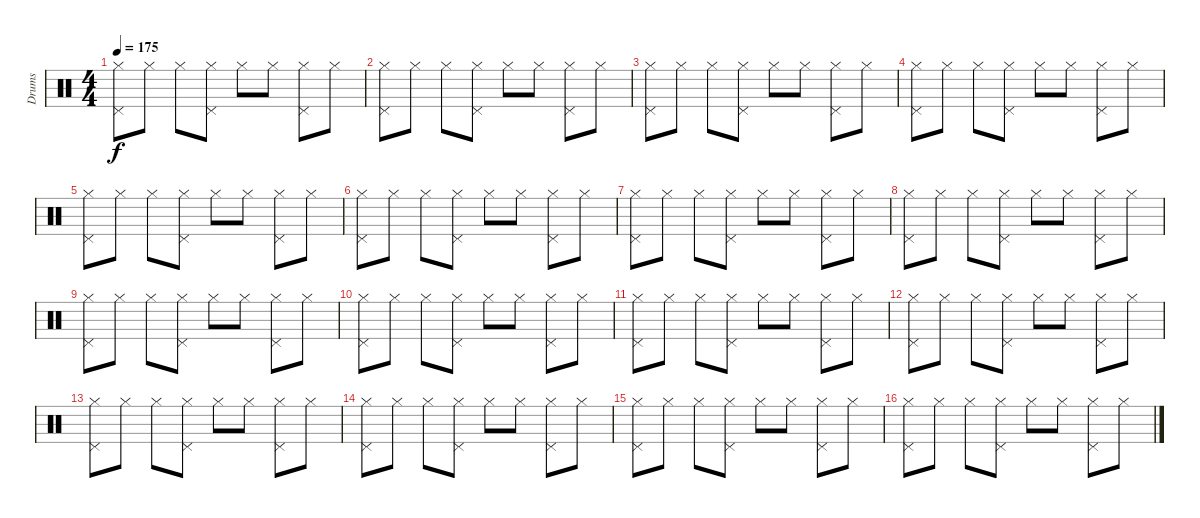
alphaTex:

\track ("Drums" "Drums") {instrument percussion}
\staff {score}
\articulation defaults
\ts (4 4)
\tempo 175
\clef neutral
\ks c
("Hi-Hat (closed)" "Pedal Hi-Hat (hit)").8{dy f} "Hi-Hat (closed)".8 "Hi-Hat (closed)".8 ("Hi-Hat (closed)" "Pedal Hi-Hat (hit)").8 "Hi-Hat (closed)".8 "Hi-Hat (closed)".8 ("Hi-Hat (closed)" "Pedal Hi-Hat (hit)").8 "Hi-Hat (closed)".8 |
("Hi-Hat (closed)" "Pedal Hi-Hat (hit)").8 "Hi-Hat (closed)".8 "Hi-Hat (closed)".8 ("Hi-Hat (closed)" "Pedal Hi-Hat (hit)").8 "Hi-Hat (closed)".8 "Hi-Hat (closed)".8 ("Hi-Hat (closed)" "Pedal Hi-Hat (hit)").8 "Hi-Hat (closed)".8 |
("Hi-Hat (closed)" "Pedal Hi-Hat (hit)").8 "Hi-Hat (closed)".8 "Hi-Hat (closed)".8 ("Hi-Hat (closed)" "Pedal Hi-Hat (hit)").8 "Hi-Hat (closed)".8 "Hi-Hat (closed)".8 ("Hi-Hat (closed)" "Pedal Hi-Hat (hit)").8 "Hi-Hat (closed)".8 |
("Hi-Hat (closed)" "Pedal Hi-Hat (hit)").8 "Hi-Hat (closed)".8 "Hi-Hat (closed)".8 ("Hi-Hat (closed)" "Pedal Hi-Hat (hit)").8 "Hi-Hat (closed)".8 "Hi-Hat (closed)".8 ("Hi-Hat (closed)" "Pedal Hi-Hat (hit)").8 "Hi-Hat (closed)".8 |
("Hi-Hat (closed)" "Pedal Hi-Hat (hit)").8 "Hi-Hat (closed)".8 "Hi-Hat (closed)".8 ("Hi-Hat (closed)" "Pedal Hi-Hat (hit)").8 "Hi-Hat (closed)".8 "Hi-Hat (closed)".8 ("Hi-Hat (closed)" "Pedal Hi-Hat (hit)").8 "Hi-Hat (closed)".8 |
("Hi-Hat (closed)" "Pedal Hi-Hat (hit)").8 "Hi-Hat (closed)".8 "Hi-Hat (closed)".8 ("Hi-Hat (closed)" "Pedal Hi-Hat (hit)").8 "Hi-Hat (closed)".8 "Hi-Hat (closed)".8 ("Hi-Hat (closed)" "Pedal Hi-Hat (hit)").8 "Hi-Hat (closed)".8 |
("Hi-Hat (closed)" "Pedal Hi-Hat (hit)").8 "Hi-Hat (closed)".8 "Hi-Hat (closed)".8 ("Hi-Hat (closed)" "Pedal Hi-Hat (hit)").8 "Hi-Hat (closed)".8 "Hi-Hat (closed)".8 ("Hi-Hat (closed)" "Pedal Hi-Hat (hit)").8 "Hi-Hat (closed)".8 |
("Hi-Hat (closed)" "Pedal Hi-Hat (hit)").8 "Hi-Hat (closed)".8 "Hi-Hat (closed)".8 ("Hi-Hat (closed)" "Pedal Hi-Hat (hit)").8 "Hi-Hat (closed)".8 "Hi-Hat (closed)".8 ("Hi-Hat (closed)" "Pedal Hi-Hat (hit)").8 "Hi-Hat (closed)".8 |
("Hi-Hat (closed)" "Pedal Hi-Hat (hit)").8 "Hi-Hat (closed)".8 "Hi-Hat (closed)".8 ("Hi-Hat (closed)" "Pedal Hi-Hat (hit)").8 "Hi-Hat (closed)".8 "Hi-Hat (closed)".8 ("Hi-Hat (closed)" "Pedal Hi-Hat (hit)").8 "Hi-Hat (closed)".8 |
("Hi-Hat (closed)" "Pedal Hi-Hat (hit)").8 "Hi-Hat (closed)".8 "Hi-Hat (closed)".8 ("Hi-Hat (closed)" "Pedal Hi-Hat (hit)").8 "Hi-Hat (closed)".8 "Hi-Hat (closed)".8 ("Hi-Hat (closed)" "Pedal Hi-Hat (hit)").8 "Hi-Hat (closed)".8 |
("Hi-Hat (closed)" "Pedal Hi-Hat (hit)").8 "Hi-Hat (closed)".8 "Hi-Hat (closed)".8 ("Hi-Hat (closed)" "Pedal Hi-Hat (hit)").8 "Hi-Hat (closed)".8 "Hi-Hat (closed)".8 ("Hi-Hat (closed)" "Pedal Hi-Hat (hit)").8 "Hi-Hat (closed)".8 |
("Hi-Hat (closed)" "Pedal Hi-Hat (hit)").8 "Hi-Hat (closed)".8 "Hi-Hat (closed)".8 ("Hi-Hat (closed)" "Pedal Hi-Hat (hit)").8 "Hi-Hat (closed)".8 "Hi-Hat (closed)".8 ("Hi-Hat (closed)" "Pedal Hi-Hat (hit)").8 "Hi-Hat (closed)".8 |
("Hi-Hat (closed)" "Pedal Hi-Hat (hit)").8 "Hi-Hat (closed)".8 "Hi-Hat (closed)".8 ("Hi-Hat (closed)" "Pedal Hi-Hat (hit)").8 "Hi-Hat (closed)".8 "Hi-Hat (closed)".8 ("Hi-Hat (closed)" "Pedal Hi-Hat (hit)").8 "Hi-Hat (closed)".8 |
("Hi-Hat (closed)" "Pedal Hi-Hat (hit)").8 "Hi-Hat (closed)".8 "Hi-Hat (closed)".8 ("Hi-Hat (closed)" "Pedal Hi-Hat (hit)").8 "Hi-Hat (closed)".8 "Hi-Hat (closed)".8 ("Hi-Hat (closed)" "Pedal Hi-Hat (hit)").8 "Hi-Hat (closed)".8 |
("Hi-Hat (closed)" "Pedal Hi-Hat (hit)").8 "Hi-Hat (closed)".8 "Hi-Hat (closed)".8 ("Hi-Hat (closed)" "Pedal Hi-Hat (hit)").8 "Hi-Hat (closed)".8 "Hi-Hat (closed)".8 ("Hi-Hat (closed)" "Pedal Hi-Hat (hit)").8 "Hi-Hat (closed)".8 |
("Hi-Hat (closed)" "Pedal Hi-Hat (hit)").8 "Hi-Hat (closed)".8 "Hi-Hat (closed)".8 ("Hi-Hat (closed)" "Pedal Hi-Hat (hit)").8 "Hi-Hat (closed)".8 "Hi-Hat (closed)".8 ("Hi-Hat (closed)" "Pedal Hi-Hat (hit)").8 "Hi-Hat (closed)".8
